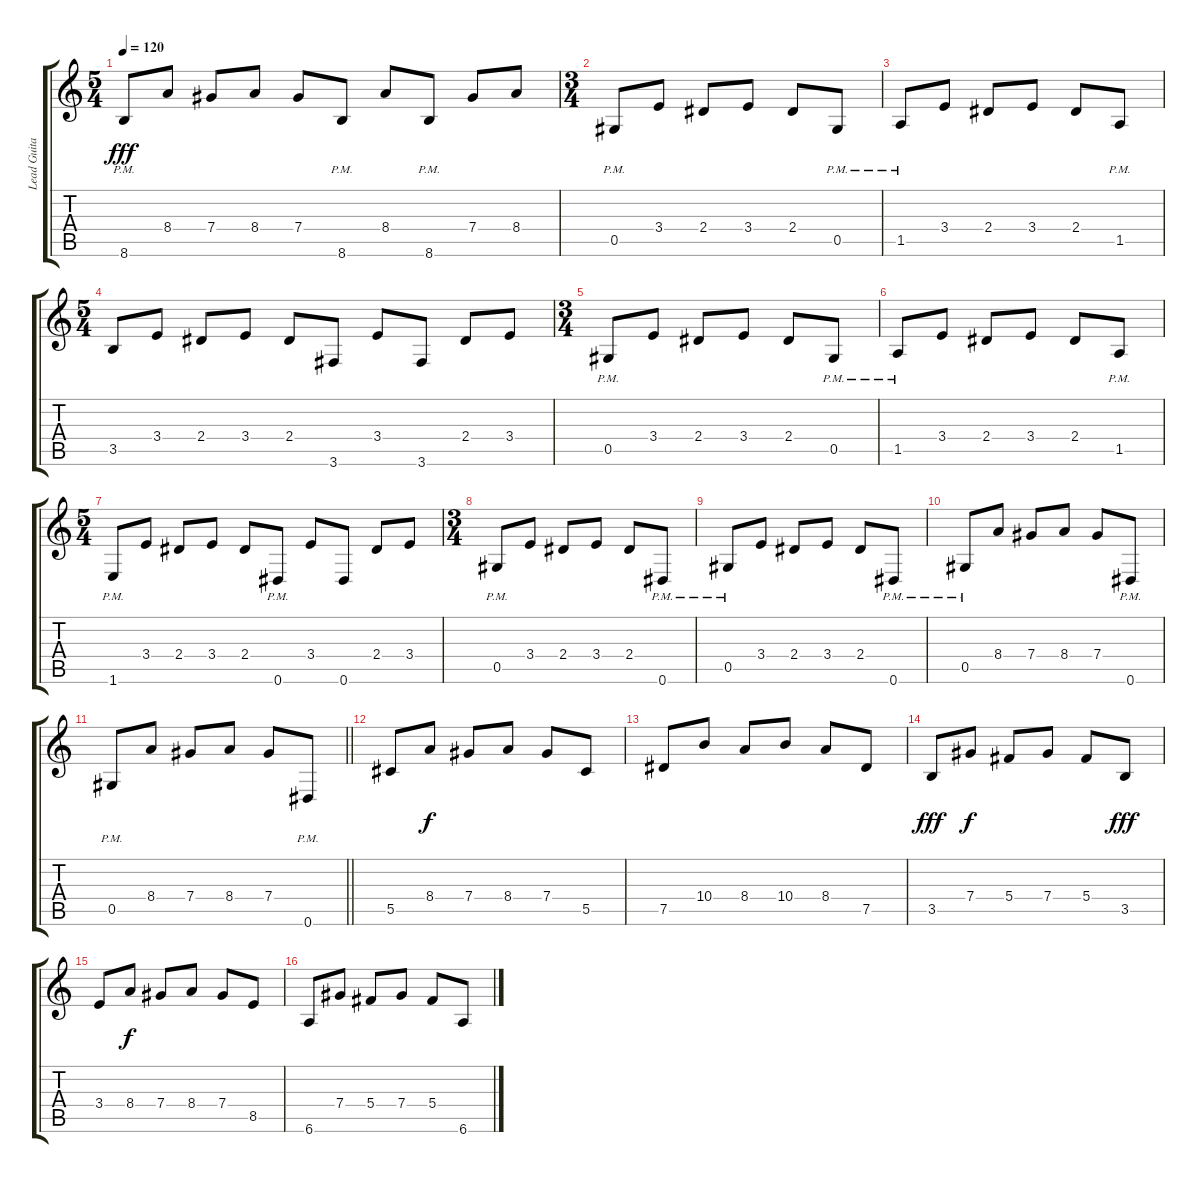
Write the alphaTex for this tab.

\track ("Lead Guitar" "Lead Guita") {instrument distortionguitar}
\staff {score tabs}
\tuning (Eb4 Bb3 Gb3 Db3 Ab2 Eb2) {hide}
\ts (5 4)
\tempo 120
\clef g2
\ks c
8.6{pm}.8{dy fff} 8.4.8 7.4.8 8.4.8 7.4.8 8.6{pm}.8 8.4.8 8.6{pm}.8 7.4.8 8.4.8 |
\ts (3 4)
0.5{pm}.8 3.4.8 2.4.8 3.4.8 2.4.8 0.5{pm}.8 |
1.5{pm}.8 3.4.8 2.4.8 3.4.8 2.4.8 1.5{pm}.8 |
\ts (5 4)
3.5.8 3.4.8 2.4.8 3.4.8 2.4.8 3.6.8 3.4.8 3.6.8 2.4.8 3.4.8 |
\ts (3 4)
0.5{pm}.8 3.4.8 2.4.8 3.4.8 2.4.8 0.5{pm}.8 |
1.5{pm}.8 3.4.8 2.4.8 3.4.8 2.4.8 1.5{pm}.8 |
\ts (5 4)
1.6{pm}.8 3.4.8 2.4.8 3.4.8 2.4.8 0.6{pm}.8 3.4.8 0.6.8 2.4.8 3.4.8 |
\ts (3 4)
0.5{pm}.8 3.4.8 2.4.8 3.4.8 2.4.8 0.6{pm}.8 |
0.5{pm}.8 3.4.8 2.4.8 3.4.8 2.4.8 0.6{pm}.8 |
0.5{pm}.8 8.4.8 7.4.8 8.4.8 7.4.8 0.6{pm}.8 |
\barLineRight lightlight
0.5{pm}.8 8.4.8 7.4.8 8.4.8 7.4.8 0.6{pm}.8 |
5.5.8 8.4.8{dy f} 7.4.8 8.4.8 7.4.8 5.5.8 |
7.5.8 10.4.8 8.4.8 10.4.8 8.4.8 7.5.8 |
3.5.8{dy fff} 7.4.8{dy f} 5.4.8 7.4.8 5.4.8 3.5.8{dy fff} |
3.4.8 8.4.8{dy f} 7.4.8 8.4.8 7.4.8 8.5.8 |
6.6.8 7.4.8 5.4.8 7.4.8 5.4.8 6.6.8
